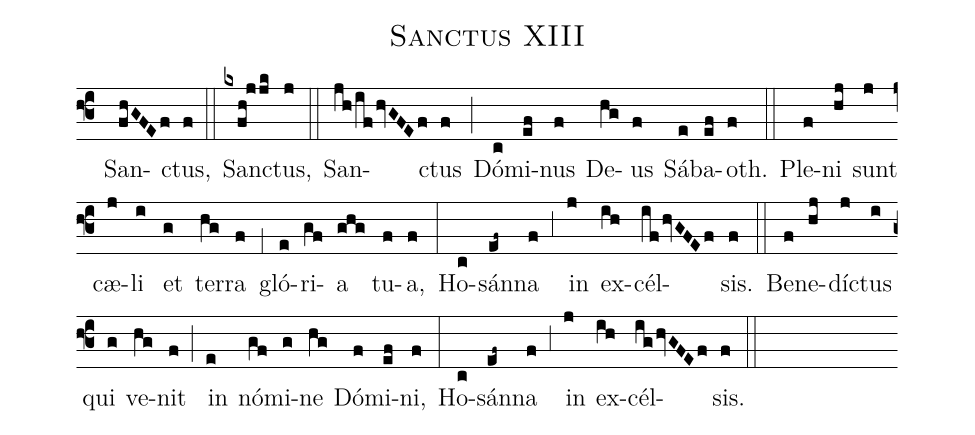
name:Sanctus XIII;
mode:II;
commentary:XIII. s.;
%%
(f3) () San(fhGFEf)ctus,(f) (::) San(kxfh!jjk)ctus,(j) (::) San(jh/if/hvGFEf)ctus(f) (;) Dó(c)mi(ef)nus(f) De(hg)us(f) Sá(e)ba(ef)oth.(f) (::) Ple(f)ni(hj) sunt(j) cæ(j)li(i) et(g) ter(hg)ra(f) (,1) gló(e)ri(gf)a(ghg) tu(f)a,(f) (:) Ho(c)sán(ef~)na(f) (,3) in(j) ex(ih)cél(if/hvGFEf)sis.(f) (::) Be(f)ne(hj)dí(j)ctus(i) qui(g) ve(hg)nit(f) (;) in(e) nó(gf)mi(g)ne(hg) Dó(f)mi(ef)ni,(f) (:) Ho(c)sán(ef~)na(f) (,3) in(j) ex(ih)cél(ig/hvGFEf)sis.(f) (::)
